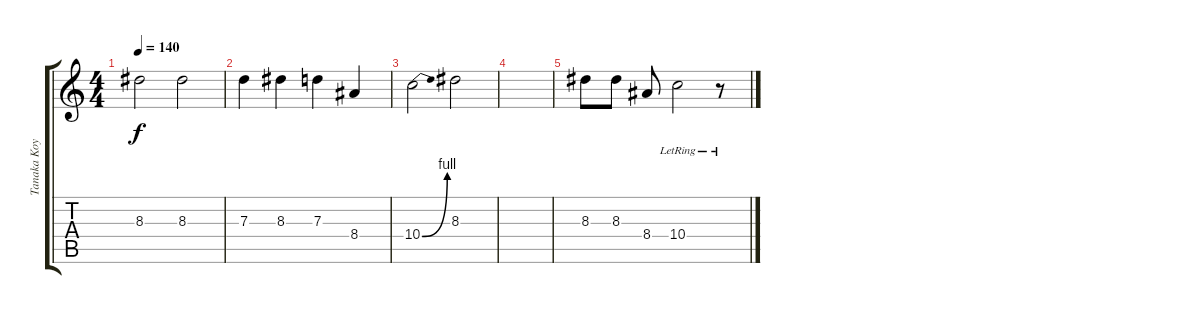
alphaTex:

\track ("Tanaka Koyuki" "Tanaka Koy") {instrument acousticguitarsteel}
\staff {score tabs}
\tuning (E4 B3 G3 D3 A2 E2) {hide}
\ts (4 4)
\tempo 140
\clef g2
\ks c
8.3{t}.2{dy f} 8.3.2 |
7.3.4 8.3.4 7.3.4 8.4.4 |
10.4{be (bend 0 0 60 4)}.2 8.3.2 |
|
8.3.8 8.3.8 8.4.8 10.4{lr}.2 r.8
